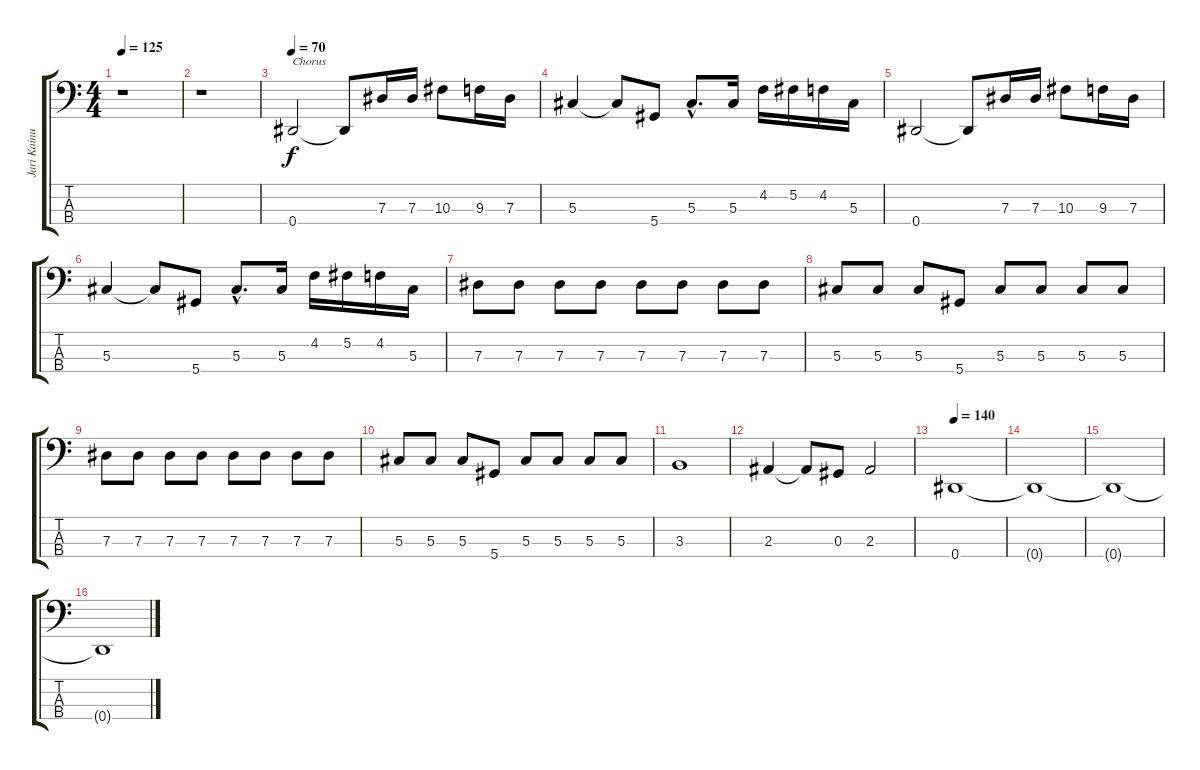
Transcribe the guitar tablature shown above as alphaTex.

\track ("Jari Kainulainen (Bass)" "Jari Kainu") {instrument electricbassfinger}
\staff {score tabs}
\tuning (Gb2 Db2 Ab1 Eb1) {hide}
\ts (4 4)
\tempo 125
\clef f4
\ks c
r.1{dy f} |
r.1 |
\tempo 70
0.4.2{txt "Chorus"} 0.4{t}.8 7.3.16 7.3.16 10.3.8 9.3.16 7.3.16 |
5.3.4 5.3{t}.8 5.4.8 5.3{hac}.8{d} 5.3.16 4.2.16 5.2.16 4.2.16 5.3.16 |
0.4.2 0.4{t}.8 7.3.16 7.3.16 10.3.8 9.3.16 7.3.16 |
5.3.4 5.3{t}.8 5.4.8 5.3{hac}.8{d} 5.3.16 4.2.16 5.2.16 4.2.16 5.3.16 |
7.3.8 7.3.8 7.3.8 7.3.8 7.3.8 7.3.8 7.3.8 7.3.8 |
5.3.8 5.3.8 5.3.8 5.4.8 5.3.8 5.3.8 5.3.8 5.3.8 |
7.3.8 7.3.8 7.3.8 7.3.8 7.3.8 7.3.8 7.3.8 7.3.8 |
5.3.8 5.3.8 5.3.8 5.4.8 5.3.8 5.3.8 5.3.8 5.3.8 |
3.3.1 |
2.3.4 2.3{t}.8 0.3.8 2.3.2 |
\tempo 140
0.4.1 |
0.4{t}.1 |
0.4{t}.1 |
0.4{t}.1
